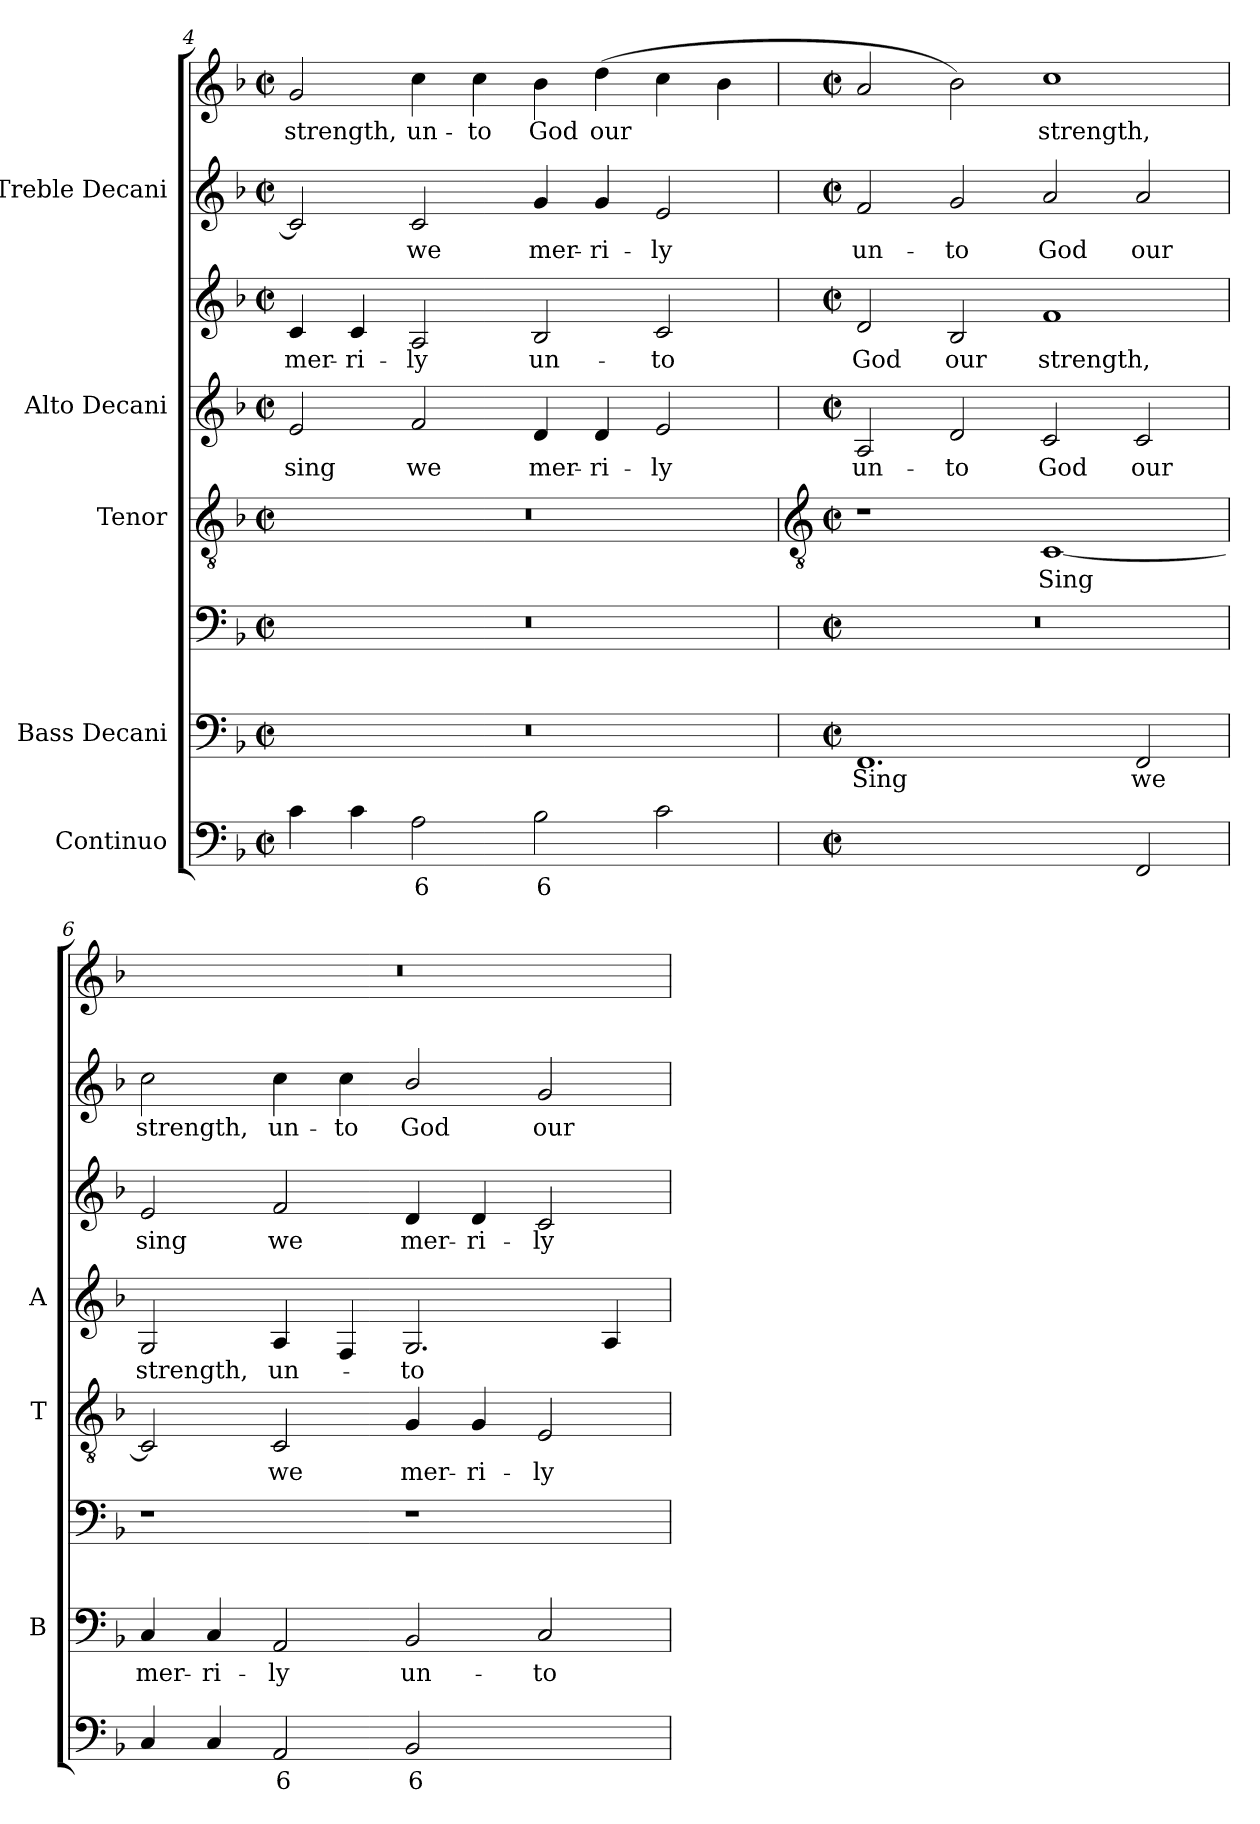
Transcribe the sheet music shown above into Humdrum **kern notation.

**kern	**text	**text	**kern	**text	**kern	**kern	**text	**kern	**text	**kern	**text	**kern	**text	**kern	**text
*part5	*part5	*part5	*part4	*part4	*part4	*part3	*part3	*part2	*part2	*part2	*part2	*part1	*part1	*part1	*part1
*staff8	*staff8	*staff8	*staff7	*staff7	*staff6	*staff5	*staff5	*staff4	*staff4	*staff3	*staff3	*staff2	*staff2	*staff1	*staff1
*I"Continuo	*	*	*I"Bass Decani	*	*	*I"Tenor	*	*I"Alto Decani	*	*	*	*I"Treble Decani	*	*	*
*	*	*	*I'B	*	*	*I'T	*	*I'A	*	*	*	*	*	*	*
*clefF4	*	*	*clefF4	*	*clefF4	*clefGv2	*	*clefG2	*	*clefG2	*	*clefG2	*	*clefG2	*
*k[b-]	*	*	*k[b-]	*	*k[b-]	*k[b-]	*	*k[b-]	*	*k[b-]	*	*k[b-]	*	*k[b-]	*
*F:	*	*	*F:	*	*F:	*F:	*	*F:	*	*F:	*	*F:	*	*F:	*
*M4/2	*	*	*M4/2	*	*M4/2	*M4/2	*	*M4/2	*	*M4/2	*	*M4/2	*	*M4/2	*
*met(c|)	*	*	*met(c|)	*	*met(c|)	*met(c|)	*	*met(c|)	*	*met(c|)	*	*met(c|)	*	*met(c|)	*
=4	=4	=4	=4	=4	=4	=4	=4	=4	=4	=4	=4	=4	=4	=4	=4
!	!	!	!	!	!	!	!	!	!LO:LY:b	!	!LO:LY:b	!	!	!	!LO:LY:b
4c	.	.	0r	.	0r	0r	.	2e	sing	4c	mer-	2c]	.	2g	strength,
!	!	!	!	!	!	!	!	!	!	!	!LO:LY:b	!	!	!	!
4c	.	.	.	.	.	.	.	.	.	4c	-ri-	.	.	.	.
!	!LO:LY:b	!	!	!	!	!	!	!	!LO:LY:b	!	!LO:LY:b	!	!LO:LY:b	!	!LO:LY:b
2A	6	.	.	.	.	.	.	2f	we	2A	-ly	2c	we	4cc	un-
!	!	!	!	!	!	!	!	!	!	!	!	!	!	!	!LO:LY:b
.	.	.	.	.	.	.	.	.	.	.	.	.	.	4cc	-to
!	!LO:LY:b	!	!	!	!	!	!	!	!LO:LY:b	!	!LO:LY:b	!	!LO:LY:b	!	!LO:LY:b
2B-	6	.	.	.	.	.	.	4d	mer-	2B-	un-	4g	mer-	4b-	God
!	!	!	!	!	!	!	!	!	!LO:LY:b	!	!	!	!LO:LY:b	!	!LO:LY:b
.	.	.	.	.	.	.	.	4d	-ri-	.	.	4g	-ri-	(<4dd	our
!	!	!	!	!	!	!	!	!	!LO:LY:b	!	!LO:LY:b	!	!LO:LY:b	!	!
2c	.	.	.	.	.	.	.	2e	-ly	2c	-to	2e	-ly	4cc	.
.	.	.	.	.	.	.	.	.	.	.	.	.	.	4b-\	.
!!LO:LB:g=z
=5	=5	=5	=5	=5	=5	=5	=5	=5	=5	=5	=5	=5	=5	=5	=5
*	*	*	*	*	*	*clefGv2	*	*	*	*	*	*	*	*	*
*M4/2	*	*	*M4/2	*	*M4/2	*M4/2	*	*M4/2	*	*M4/2	*	*M4/2	*	*M4/2	*
*met(c|)	*	*	*met(c|)	*	*met(c|)	*met(c|)	*	*met(c|)	*	*met(c|)	*	*met(c|)	*	*met(c|)	*
!	!LO:LY:b	!	!	!LO:LY:b	!	!	!	!	!LO:LY:b	!	!LO:LY:b	!	!LO:LY:b	!	!
[2FFyy	6	.	1.FF	Sing	0r	1r	.	2A	un-	2d	God	2f	un-	2a	.
!	!LO:LY:b	!LO:LY:b	!	!	!	!	!	!	!LO:LY:b	!	!LO:LY:b	!	!LO:LY:b	!	!
2FFyy_	4	2	.	.	.	.	.	2d	-to	2B-	our	2g	-to	2b-)	.
!	!LO:LY:b	!	!	!	!	!	!LO:LY:b	!	!LO:LY:b	!	!LO:LY:b	!	!LO:LY:b	!	!LO:LY:b
2FFyy]	3	.	.	.	.	[1C	Sing	2c	God	1f	strength,	2a	God	1cc	strength,
!	!	!	!	!LO:LY:b	!	!	!	!	!LO:LY:b	!	!	!	!LO:LY:b	!	!
2FF	.	.	2FF	we	.	.	.	2c	our	.	.	2a	our	.	.
=6	=6	=6	=6	=6	=6	=6	=6	=6	=6	=6	=6	=6	=6	=6	=6
!	!	!	!	!LO:LY:b	!	!	!	!	!LO:LY:b	!	!LO:LY:b	!	!LO:LY:b	!	!
4C	.	.	4C	mer-	1r	2C]	.	2G	strength,	2e	sing	2cc	strength,	0r	.
!	!	!	!	!LO:LY:b	!	!	!	!	!	!	!	!	!	!	!
4C	.	.	4C	-ri-	.	.	.	.	.	.	.	.	.	.	.
!	!LO:LY:b	!	!	!LO:LY:b	!	!	!LO:LY:b	!	!LO:LY:b	!	!LO:LY:b	!	!LO:LY:b	!	!
2AA	6	.	2AA	-ly	.	2C	we	4A	un-	2f	we	4cc	un-	.	.
!	!	!	!	!	!	!	!	!	!	!	!	!	!LO:LY:b	!	!
.	.	.	.	.	.	.	.	4F	.	.	.	4cc	-to	.	.
!	!LO:LY:b	!	!	!LO:LY:b	!	!	!LO:LY:b	!	!LO:LY:b	!	!LO:LY:b	!	!LO:LY:b	!	!
2BB-	6	.	2BB-	un-	1r	4G	mer-	2.G	to	4d	mer-	2b-/	God	.	.
!	!	!	!	!	!	!	!LO:LY:b	!	!	!	!LO:LY:b	!	!	!	!
.	.	.	.	.	.	4G	-ri-	.	.	4d	-ri-	.	.	.	.
!	!LO:LY:b	!	!	!LO:LY:b	!	!	!LO:LY:b	!	!	!	!LO:LY:b	!	!LO:LY:b	!	!
[4Cyy	5	.	2C	-to	.	2E	-ly	.	.	2c	-ly	2g	our	.	.
!	!LO:LY:b	!	!	!	!	!	!	!	!	!	!	!	!	!	!
4Cyy]	6	.	.	.	.	.	.	4A	.	.	.	.	.	.	.
=	=	=	=	=	=	=	=	=	=	=	=	=	=	=	=
*-	*-	*-	*-	*-	*-	*-	*-	*-	*-	*-	*-	*-	*-	*-	*-
